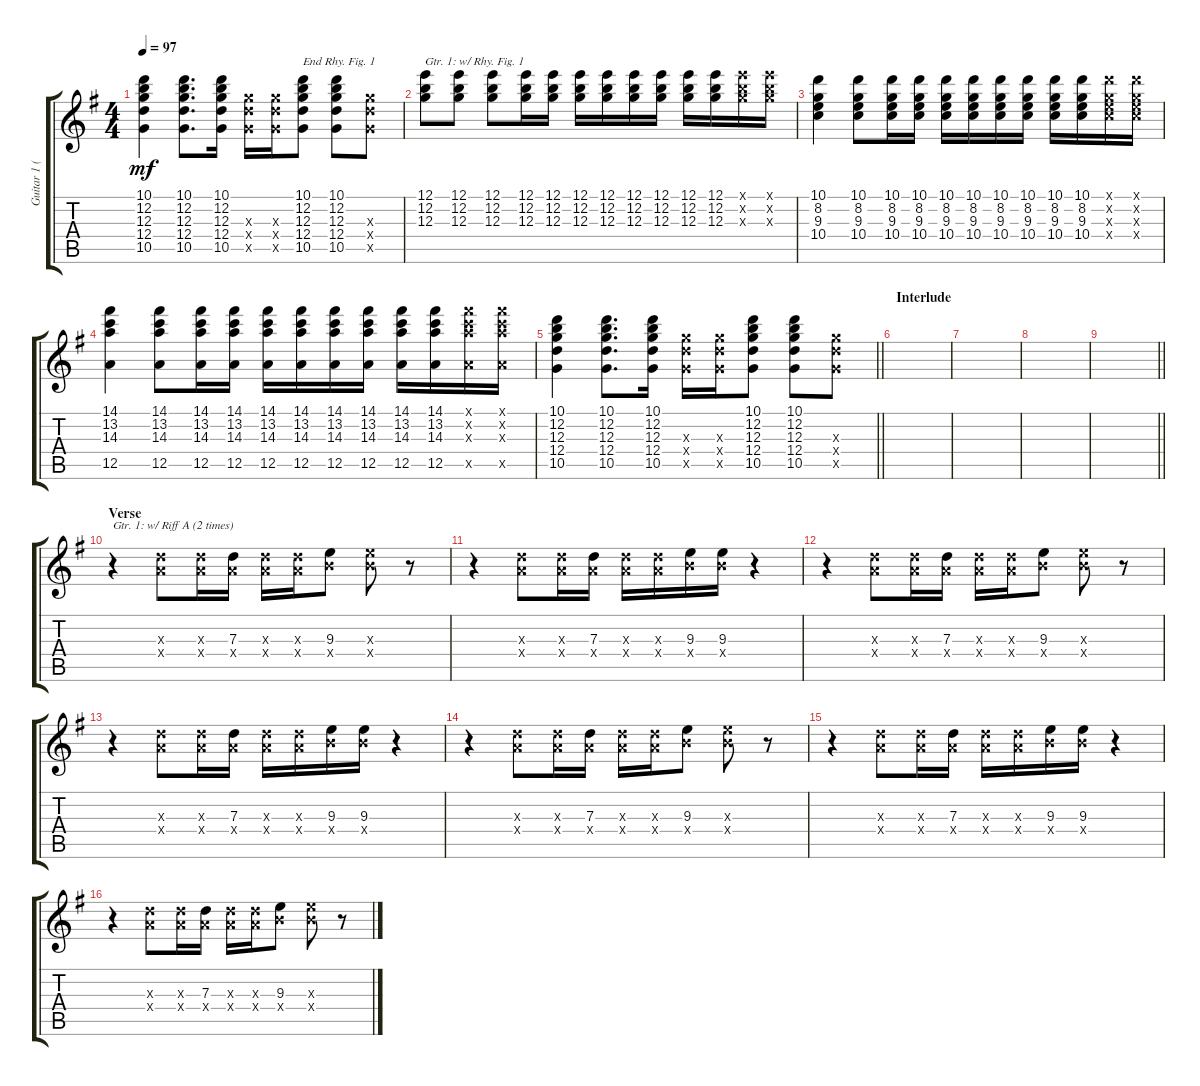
\track ("Guitar 1 (slight dist.)" "Guitar 1 (") {instrument distortionguitar}
\staff {score tabs}
\tuning (E4 B3 G3 D3 A2 E2) {hide}
\ts (4 4)
\tempo 97
\clef g2
\ks eminor
(10.1 12.2 12.3 12.4 10.5).4{dy mf} (10.1 12.2 12.3 12.4 10.5).8{d} (10.1 12.2 12.3 12.4 10.5).16 (12.3{x} 12.4{x} 10.5{x}).16 (12.3{x} 12.4{x} 10.5{x}).16 (10.1 12.2 12.3 12.4 10.5).8{txt "End Rhy. Fig. 1"} (10.1 12.2 12.3 12.4 10.5).8 (12.3{x} 12.4{x} 10.5{x}).8 |
(12.1 12.2 12.3).8{txt "Gtr. 1: w/ Rhy. Fig. 1"} (12.1 12.2 12.3).8 (12.1 12.2 12.3).8 (12.1 12.2 12.3).16 (12.1 12.2 12.3).16 (12.1 12.2 12.3).16 (12.1 12.2 12.3).16 (12.1 12.2 12.3).16 (12.1 12.2 12.3).16 (12.1 12.2 12.3).16 (12.1 12.2 12.3).16 (12.1{x} 12.2{x} 12.3{x}).16 (12.1{x} 12.2{x} 12.3{x}).16 |
(10.1 8.2 9.3 10.4).4 (10.1 8.2 9.3 10.4).8 (10.1 8.2 9.3 10.4).16 (10.1 8.2 9.3 10.4).16 (10.1 8.2 9.3 10.4).16 (10.1 8.2 9.3 10.4).16 (10.1 8.2 9.3 10.4).16 (10.1 8.2 9.3 10.4).16 (10.1 8.2 9.3 10.4).16 (10.1 8.2 9.3 10.4).16 (10.1{x} 8.2{x} 9.3{x} 10.4{x}).16 (10.1{x} 8.2{x} 9.3{x} 10.4{x}).16 |
(14.1 13.2 14.3 12.5).4 (14.1 13.2 14.3 12.5).8 (14.1 13.2 14.3 12.5).16 (14.1 13.2 14.3 12.5).16 (14.1 13.2 14.3 12.5).16 (14.1 13.2 14.3 12.5).16 (14.1 13.2 14.3 12.5).16 (14.1 13.2 14.3 12.5).16 (14.1 13.2 14.3 12.5).16 (14.1 13.2 14.3 12.5).16 (14.1{x} 13.2{x} 14.3{x} 12.5{x}).16 (14.1{x} 13.2{x} 14.3{x} 12.5{x}).16 |
\barLineRight lightlight
(10.1 12.2 12.3 12.4 10.5).4 (10.1 12.2 12.3 12.4 10.5).8{d} (10.1 12.2 12.3 12.4 10.5).16 (12.3{x} 12.4{x} 10.5{x}).16 (12.3{x} 12.4{x} 10.5{x}).16 (10.1 12.2 12.3 12.4 10.5).8 (10.1 12.2 12.3 12.4 10.5).8 (12.3{x} 12.4{x} 10.5{x}).8 |
\section ("" "Interlude")
|
|
|
\barLineRight lightlight
|
\section ("" "Verse")
r.4{txt "Gtr. 1: w/ Riff A (2 times)"} (7.3{x} 7.4{x}).8 (7.3{x} 7.4{x}).16 (7.3 7.4{x}).16 (7.3{x} 7.4{x}).16 (7.3{x} 7.4{x}).16 (9.3 9.4{x}).8 (9.3{x} 9.4{x}).8 r.8 |
r.4 (7.3{x} 7.4{x}).8 (7.3{x} 7.4{x}).16 (7.3 7.4{x}).16 (7.3{x} 7.4{x}).16 (7.3{x} 7.4{x}).16 (9.3 9.4{x}).16 (9.3 9.4{x}).16 r.4 |
r.4 (7.3{x} 7.4{x}).8 (7.3{x} 7.4{x}).16 (7.3 7.4{x}).16 (7.3{x} 7.4{x}).16 (7.3{x} 7.4{x}).16 (9.3 9.4{x}).8 (9.3{x} 9.4{x}).8 r.8 |
r.4 (7.3{x} 7.4{x}).8 (7.3{x} 7.4{x}).16 (7.3 7.4{x}).16 (7.3{x} 7.4{x}).16 (7.3{x} 7.4{x}).16 (9.3 9.4{x}).16 (9.3 9.4{x}).16 r.4 |
r.4 (7.3{x} 7.4{x}).8 (7.3{x} 7.4{x}).16 (7.3 7.4{x}).16 (7.3{x} 7.4{x}).16 (7.3{x} 7.4{x}).16 (9.3 9.4{x}).8 (9.3{x} 9.4{x}).8 r.8 |
r.4 (7.3{x} 7.4{x}).8 (7.3{x} 7.4{x}).16 (7.3 7.4{x}).16 (7.3{x} 7.4{x}).16 (7.3{x} 7.4{x}).16 (9.3 9.4{x}).16 (9.3 9.4{x}).16 r.4 |
r.4 (7.3{x} 7.4{x}).8 (7.3{x} 7.4{x}).16 (7.3 7.4{x}).16 (7.3{x} 7.4{x}).16 (7.3{x} 7.4{x}).16 (9.3 9.4{x}).8 (9.3{x} 9.4{x}).8 r.8
